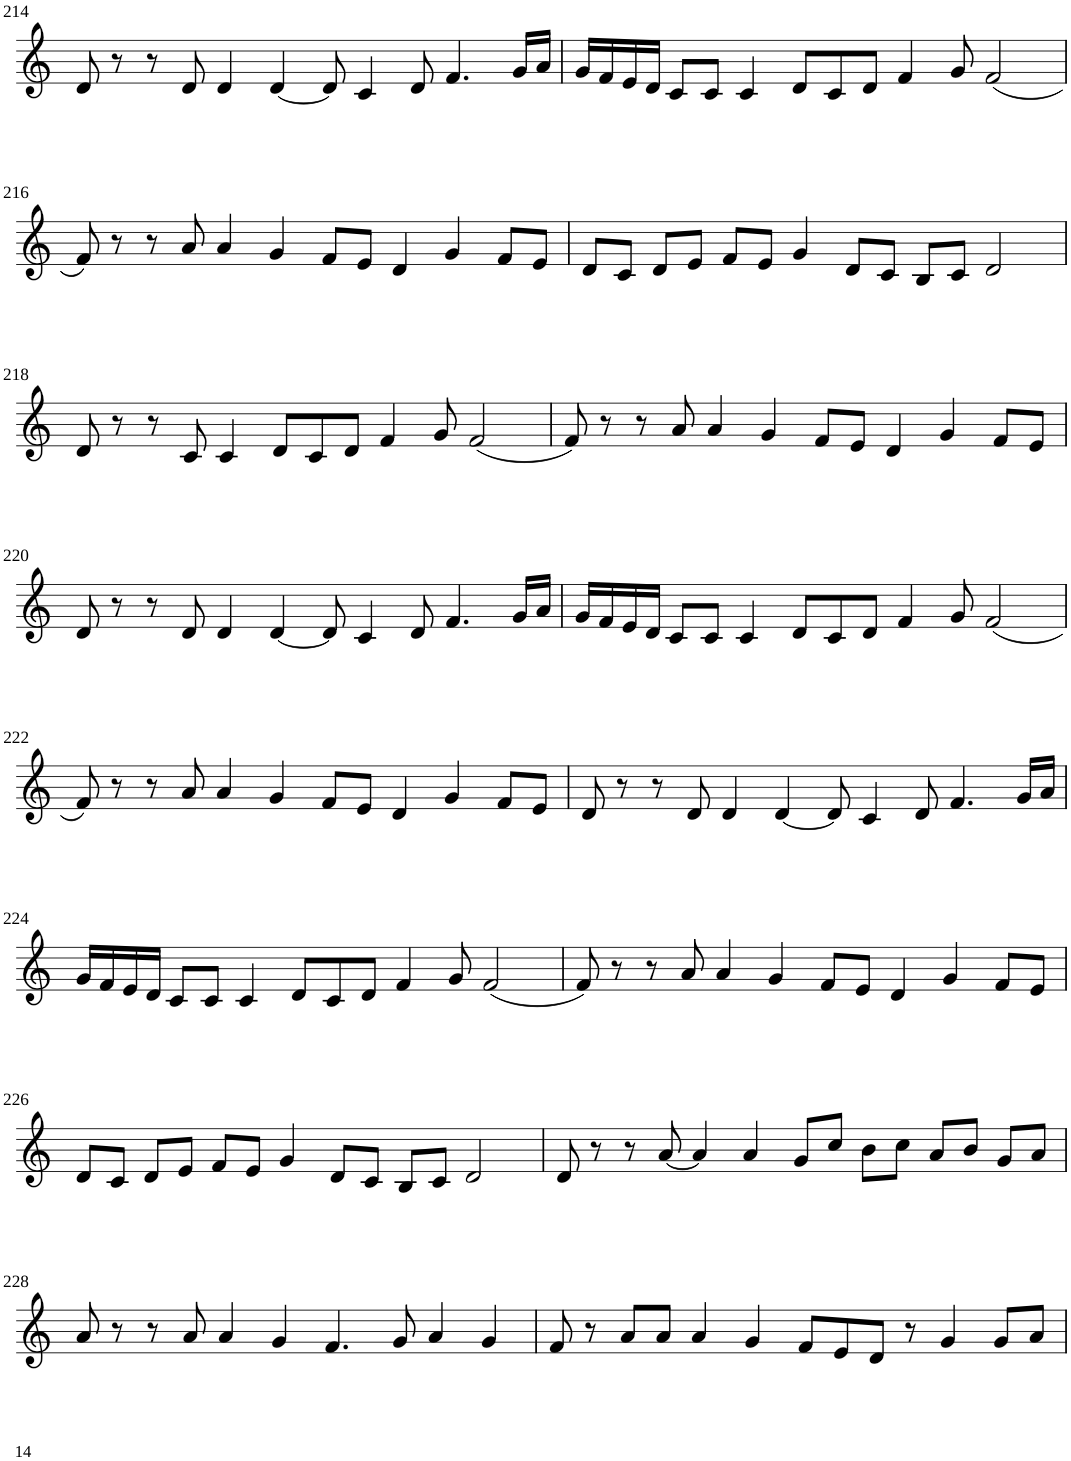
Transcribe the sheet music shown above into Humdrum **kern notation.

**kern
*part1
*staff1
*I"Violin
!!LO:PB:g=z
*clefG2
*k[]
*M8/4
=214
8d/
8r
8r
8d/
4d/
[4d/
8d/]
4c/
8d/
4.f/
16g/LL
16a/JJ
=215
16g/LL
16f/
16e/
16d/JJ
8c/L
8c/J
4c/
8d/L
8c/
8d/J
4f/
8g/
(2f/
!!LO:LB:g=z
=216
8f/)
8r
8r
8a/
4a/
4g/
8f/L
8e/J
4d/
4g/
8f/L
8e/J
=217
8d/L
8c/J
8d/L
8e/J
8f/L
8e/J
4g/
8d/L
8c/J
8B/L
8c/J
2d/
!!LO:LB:g=z
=218
8d/
8r
8r
8c/
4c/
8d/L
8c/
8d/J
4f/
8g/
(2f/
=219
8f/)
8r
8r
8a/
4a/
4g/
8f/L
8e/J
4d/
4g/
8f/L
8e/J
!!LO:LB:g=z
=220
8d/
8r
8r
8d/
4d/
[4d/
8d/]
4c/
8d/
4.f/
16g/LL
16a/JJ
=221
16g/LL
16f/
16e/
16d/JJ
8c/L
8c/J
4c/
8d/L
8c/
8d/J
4f/
8g/
(2f/
!!LO:LB:g=z
=222
8f/)
8r
8r
8a/
4a/
4g/
8f/L
8e/J
4d/
4g/
8f/L
8e/J
=223
8d/
8r
8r
8d/
4d/
[4d/
8d/]
4c/
8d/
4.f/
16g/LL
16a/JJ
!!LO:LB:g=z
=224
16g/LL
16f/
16e/
16d/JJ
8c/L
8c/J
4c/
8d/L
8c/
8d/J
4f/
8g/
(2f/
=225
8f/)
8r
8r
8a/
4a/
4g/
8f/L
8e/J
4d/
4g/
8f/L
8e/J
!!LO:LB:g=z
=226
8d/L
8c/J
8d/L
8e/J
8f/L
8e/J
4g/
8d/L
8c/J
8B/L
8c/J
2d/
=227
8d/
8r
8r
[8a/
4a/]
4a/
8g/L
8cc/J
8b\L
8cc\J
8a/L
8b/J
8g/L
8a/J
!!LO:LB:g=z
=228
8a/
8r
8r
8a/
4a/
4g/
4.f/
8g/
4a/
4g/
=229
8f/
8r
8a/L
8a/J
4a/
4g/
8f/L
8e/
8d/J
8r
4g/
8g/L
8a/J
=
*-
